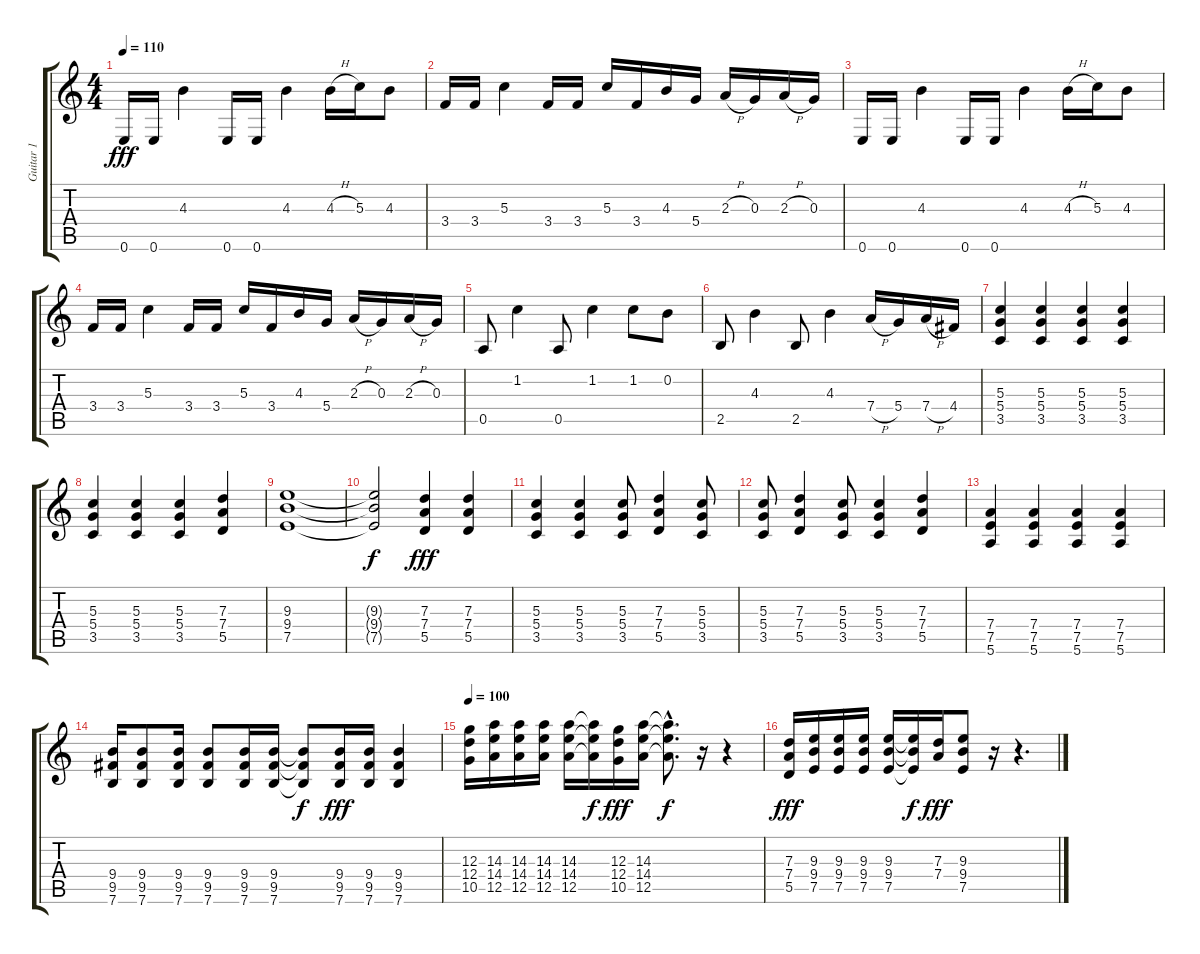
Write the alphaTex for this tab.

\track ("Guitar 1" "Guitar 1") {instrument distortionguitar}
\staff {score tabs}
\tuning (E4 B3 G3 D3 A2 E2) {hide}
\ts (4 4)
\tempo 110
\clef g2
\ks c
0.6.16{dy fff} 0.6.16 4.3.4 0.6.16 0.6.16 4.3.4 4.3{h}.16 5.3.16 4.3.8 |
3.4.16 3.4.16 5.3.4 3.4.16 3.4.16 5.3.16 3.4.16 4.3.16 5.4.16 2.3{h}.16 0.3.16 2.3{h}.16 0.3.16 |
0.6.16 0.6.16 4.3.4 0.6.16 0.6.16 4.3.4 4.3{h}.16 5.3.16 4.3.8 |
3.4.16 3.4.16 5.3.4 3.4.16 3.4.16 5.3.16 3.4.16 4.3.16 5.4.16 2.3{h}.16 0.3.16 2.3{h}.16 0.3.16 |
0.5.8 1.2.4 0.5.8 1.2.4 1.2.8 0.2.8 |
2.5.8 4.3.4 2.5.8 4.3.4 7.4{h}.16 5.4.16 7.4{h}.16 4.4.16 |
(5.3 5.4 3.5).4{volume 13} (5.3 5.4 3.5).4 (5.3 5.4 3.5).4 (5.3 5.4 3.5).4 |
(5.3 5.4 3.5).4 (5.3 5.4 3.5).4 (5.3 5.4 3.5).4 (7.3 7.4 5.5).4 |
(9.3 9.4 7.5).1 |
(9.3{t} 9.4{t} 7.5{t}).2{dy f} (7.3 7.4 5.5).4{dy fff} (7.3 7.4 5.5).4 |
(5.3 5.4 3.5).4 (5.3 5.4 3.5).4 (5.3 5.4 3.5).8 (7.3 7.4 5.5).4 (5.3 5.4 3.5).8 |
(5.3 5.4 3.5).8 (7.3 7.4 5.5).4 (5.3 5.4 3.5).8 (5.3 5.4 3.5).4 (7.3 7.4 5.5).4 |
(7.4 7.5 5.6).4 (7.4 7.5 5.6).4 (7.4 7.5 5.6).4 (7.4 7.5 5.6).4 |
(9.4 9.5 7.6).16 (9.4 9.5 7.6).8 (9.4 9.5 7.6).16 (9.4 9.5 7.6).8 (9.4 9.5 7.6).16 (9.4 9.5 7.6).16 (9.4{t} 9.5{t} 7.6{t}).8{dy f} (9.4 9.5 7.6).16{dy fff} (9.4 9.5 7.6).16 (9.4 9.5 7.6).4 |
\tempo 100
(12.3 12.4 10.5).16 (14.3 14.4 12.5).16 (14.3 14.4 12.5).16 (14.3 14.4 12.5).16 (14.3 14.4 12.5).16 (14.3{t} 14.4{t} 12.5{t}).16{dy f} (12.3 12.4 10.5).16{dy fff} (14.3 14.4 12.5).16 (14.3{hac t} 14.4{hac t} 12.5{hac t}).8{d dy f} r.16 r.4 |
(7.3 7.4 5.5).16{dy fff} (9.3 9.4 7.5).16 (9.3 9.4 7.5).16 (9.3 9.4 7.5).16 (9.3 9.4 7.5).16 (9.3{t} 9.4{t} 7.5{t}).16{dy f} (7.3 7.4).16{dy fff} (9.3 9.4 7.5).8 r.16 r.4{d}
